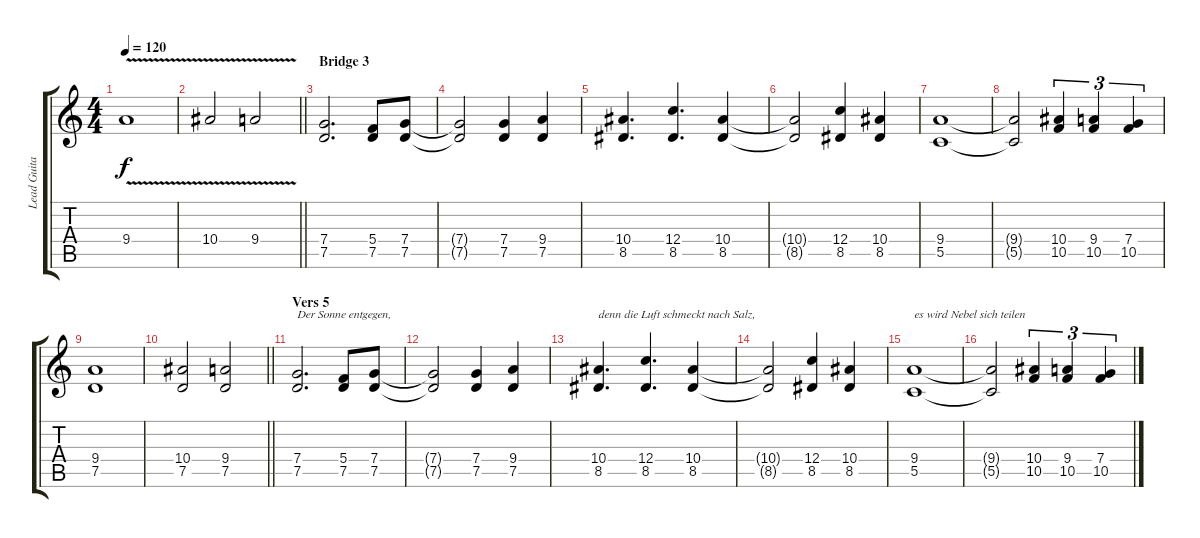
\track ("Lead Guitar" "Lead Guita") {instrument distortionguitar}
\staff {score tabs}
\tuning (D4 A3 F3 C3 G2 D2) {hide}
\ts (4 4)
\tempo 120
\clef g2
\ks c
9.4{v}.1{dy f} |
\barLineRight lightlight
10.4{v}.2 9.4{v}.2 |
\section ("" "Bridge 3")
(7.4 7.5).2{d} (5.4 7.5).8 (7.4 7.5).8 |
(7.4{t} 7.5{t}).2 (7.4 7.5).4 (9.4 7.5).4 |
(10.4 8.5).4{d} (12.4 8.5).4{d} (10.4 8.5).4 |
(10.4{t} 8.5{t}).2 (12.4 8.5).4 (10.4 8.5).4 |
(9.4 5.5).1 |
(9.4{t} 5.5{t}).2 (10.4 10.5).4{tu (3 2)} (9.4 10.5).4{tu (3 2)} (7.4 10.5).4{tu (3 2)} |
(9.4 7.5).1 |
\barLineRight lightlight
(10.4 7.5).2 (9.4 7.5).2 |
\section ("" "Vers 5")
(7.4 7.5).2{d txt "Der Sonne entgegen,"} (5.4 7.5).8 (7.4 7.5).8 |
(7.4{t} 7.5{t}).2 (7.4 7.5).4 (9.4 7.5).4 |
(10.4 8.5).4{d txt "denn die Luft schmeckt nach Salz,"} (12.4 8.5).4{d} (10.4 8.5).4 |
(10.4{t} 8.5{t}).2 (12.4 8.5).4 (10.4 8.5).4 |
(9.4 5.5).1{txt "es wird Nebel sich teilen"} |
(9.4{t} 5.5{t}).2 (10.4 10.5).4{tu (3 2)} (9.4 10.5).4{tu (3 2)} (7.4 10.5).4{tu (3 2)}
